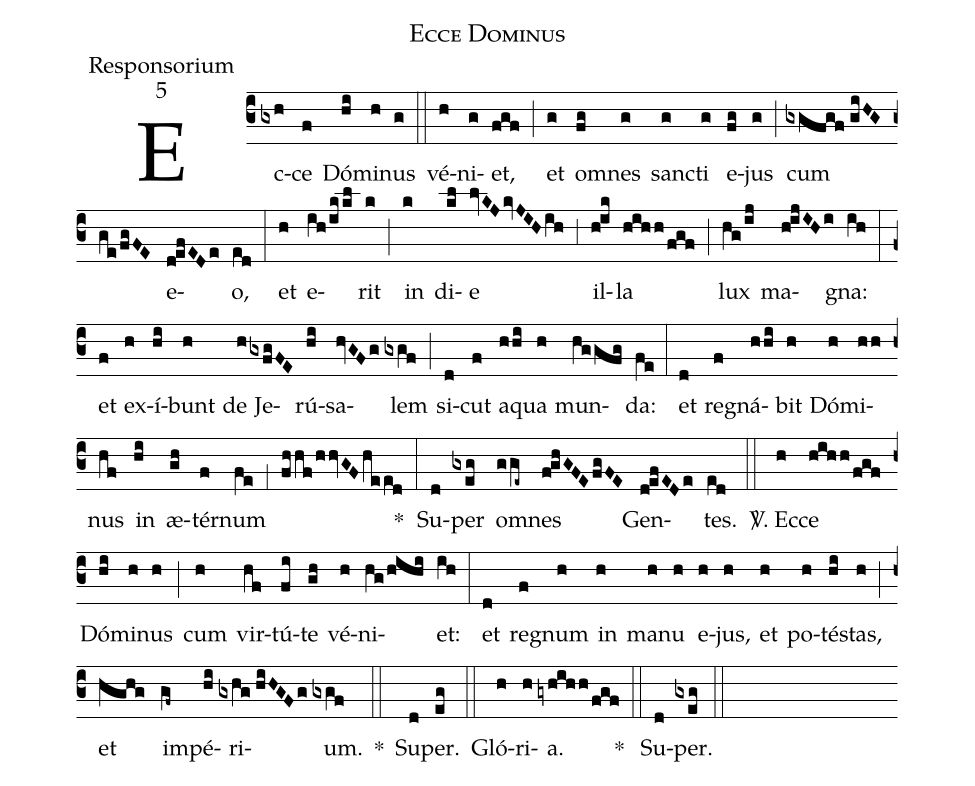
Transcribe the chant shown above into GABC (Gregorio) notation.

name:Ecce Dominus;
office-part:Responsorium;
mode:5;
%%
(c3) Ec(gxh)ce(f) Dó(hi)mi(h)nus(g) (::)
vé(h)ni(g)et,(fgf) (;) et(g) o(fg)mnes(g) san(g)cti(g) e(fg)jus(g) (;) cum(gxgfgf//giHG/ge/fgFE) e(d!efEDe)o,(ed) (:)
et(h) e(ih/ikkl)rit(k) (;) in(k) di(kl)e(lvKJ/kvJIH/ih) (,3) il(h!ik)la(hihh/fgf) (;) lux(hg/ij) ma(h!ijIHi)gna:(ih) (:)
et(f) ex(h)í(hi)bunt(h) de(h) Je(gxfgFE)rú(hi)sa(hvGFg)lem(gxgf) (;) si(d)cut(f) a(hhi)qua(h) mun(hggfg)da:(fe) (:)
et(d) re(f)gná(hhi)bit(h) Dó(h)mi(hh)nus(hf) in(hi) æ(gh)tér(f)num(fe) (,1) (fhhf/hhvGF/heed) *(:) Su(d)per(gxeg) o(gge~)mnes(f!ghGFE/fgFE) Gen(d!efEDe)tes.(ed) (::)

<sp>V/</sp>. Ec(h)ce(hihh/fgf) Dó(hi)mi(h)nus(h) (;) cum(h) vir(hf)tú(fi)te(gh) vé(h)ni(hg/hihi)et:(ih) (:)
et(d) re(f)gnum(h) in(h) ma(h)nu(h) e(h)jus,(h) et(h) po(h)té(hi)stas,(h) (;) et(hghg) im(gf~)pé(hi)ri(gxhg//hiHGFg)um.(gxgf) *(::) Su(d)per.(eg) (::)

Gló(h)ri(h)a.(gyhihh/fgf) *(::) Su(d)per.(gxeg) (::)
